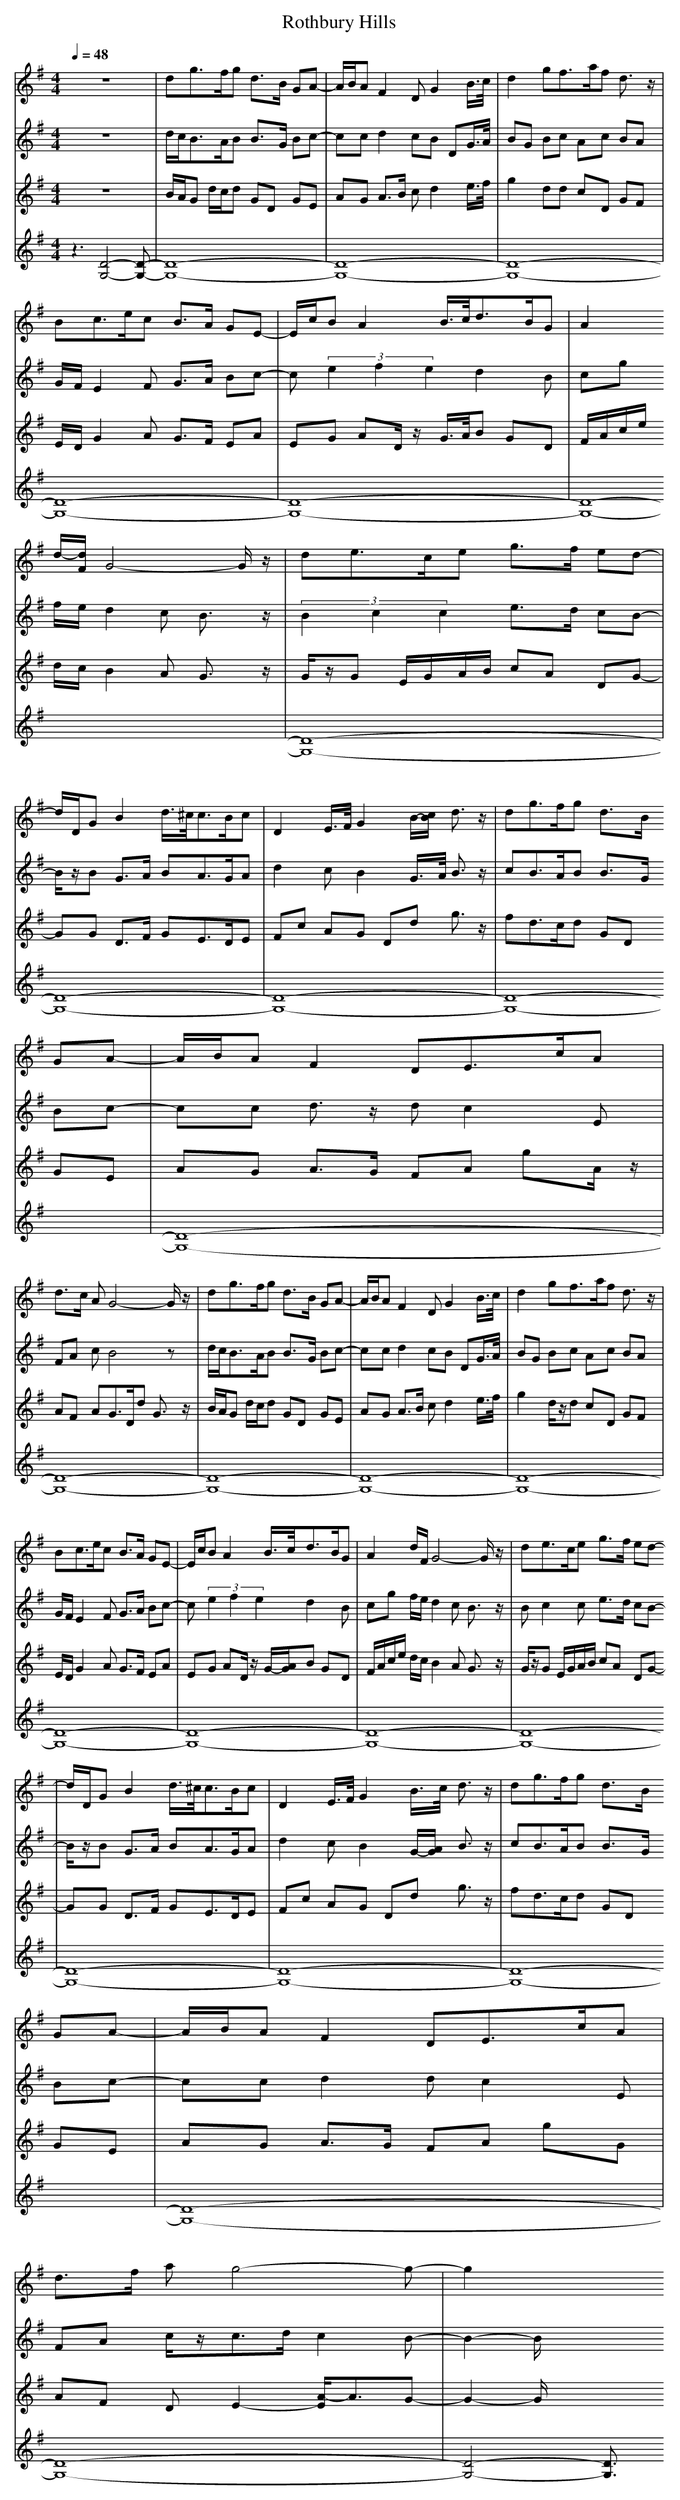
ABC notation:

X:1
T:Rothbury Hills
M:4/4
L:1/8
Q:1/4=48
K:G % transposed from F
V:1
z8|dg>fg d>B GA-|A/2B/2A F2 DG2B/2>c/2|d2 gf>af d3/2z/2|
Bc3/2e/2c B3/2A/2 GE-|E/2c/2B A2 B/2>c/2d3/2B/2G|A2
d/2-[d/2F/2]G4-G/2z/2|de>ce g>f ed-|
d/2D/2G B2 d/2>^c/2c>Bc|D2 E/2>F/2G2B/2-[c/2B/2] d3/2z/2|dg>fg d3/2B/2
GA-|A/2B/2A F2 DE3/2c/2A|
d3/2c/2 AG4-G/2z/2|dg>fg d>B GA-|A/2B/2A F2 DG2B/2>c/2|d2 gf>af d3/2z/2|
Bc3/2e/2c B>A GE-|E/2c/2B A2 B/2>c/2d>BG|A2 d/2F/2G4-G/2z/2|de>ce g>f ed
-|
d/2D/2G B2 d/2>^c/2c3/2B/2c|D2 E/2>F/2G2B/2>c/2 d3/2z/2|dg>fg d3/2B/2
GA-|A/2B/2A F2 DE>cA|
d>f ag4-g-|g2
V:2
z8|d/2c<BA/2B B>G Bc-|cc d2 cB DG/2>A/2|BG Bc Ac BA|
G/2F/2E2F G>A Bc-|c(3e2f2e2d2B|cg f/2e/2d2c B3/2z/2|(3B2c2c2 e3/2d/2 cB-
|
B/2z/2B G>A BA3/2G/2A|d2 cB2G/2>A/2 B3/2z/2|cB3/2A/2B B>G Bc-|cc d3/2z/2
dc2E|
FA cB4z|d/2c<BA/2B B>G Bc-|cc d2 cB DG/2>A/2|BG Bc Ac BA|
G/2F/2E2F G>A Bc-|c(3e2f2e2d2B|cg f/2e/2d2c B3/2z/2|Bc2c e3/2d/2 cB-|
B/2z/2B G>A BA3/2G/2A|d2 cB2G/2-[A/2G/2] B3/2z/2|cB>AB B>G Bc-|cc d2 dc2
E|
FA c/2z/2c>dc2B-|B2- B/2
V:3
z8|B/2A/2G d/2c/2d GD GE|AG A>B cd2e/2>f/2|g2 dd cD GF|
E/2D/2G2A G>F EA|EG AD/2z/2 G/2>A/2B GD|F/2A/2c/2e/2 d/2c/2B2A
G3/2z/2|G/2z/2G E/2G/2A/2B/2 cA DG-|
GG D>F GE3/2D/2E|Fc AG Dd g3/2z/2|fd>cd GD GE|AG A3/2G/2 FA gA/2z/2|
AF AG3/2D/2d G3/2z/2|B/2A/2G d/2c/2d GD GE|AG A>B cd2e/2>f/2|g2 d/2z/2d
cD
GF|
E/2D/2G2A G3/2F/2 EA|EG AD/2z/2 G/2-[A/2G/2]B GD|F/2A/2c/2e/2 d/2c/2B2A
G3/2z/2|G/2z/2G E/2G/2A/2B/2 cA DG-|
GG D>F GE>DE|Fc AG Dd g3/2z/2|fd3/2c/2d GD GE|AG A3/2G/2 FA gG|
AF DE2-[A/2-E/2]A3/2G-|G2- G/2
V:4
z3[D4-G,4-][D-G,-]|[D8-G,8-]|[D8-G,8-]|[D8-G,8-]|
[D8-G,8-]|[D8-G,8-]|[D8-G,8-]|[D8-G,8-]|
[D8-G,8-]|[D8-G,8-]|[D8-G,8-]|[D8-G,8-]|
[D8-G,8-]|[D8-G,8-]|[D8-G,8-]|[D8-G,8-]|
[D8-G,8-]|[D8-G,8-]|[D8-G,8-]|[D8-G,8-]|
[D8-G,8-]|[D8-G,8-]|[D8-G,8-]|[D8-G,8-]|
[D8-G,8-]|[D4-G,4-] [D3/2G,3/2]
